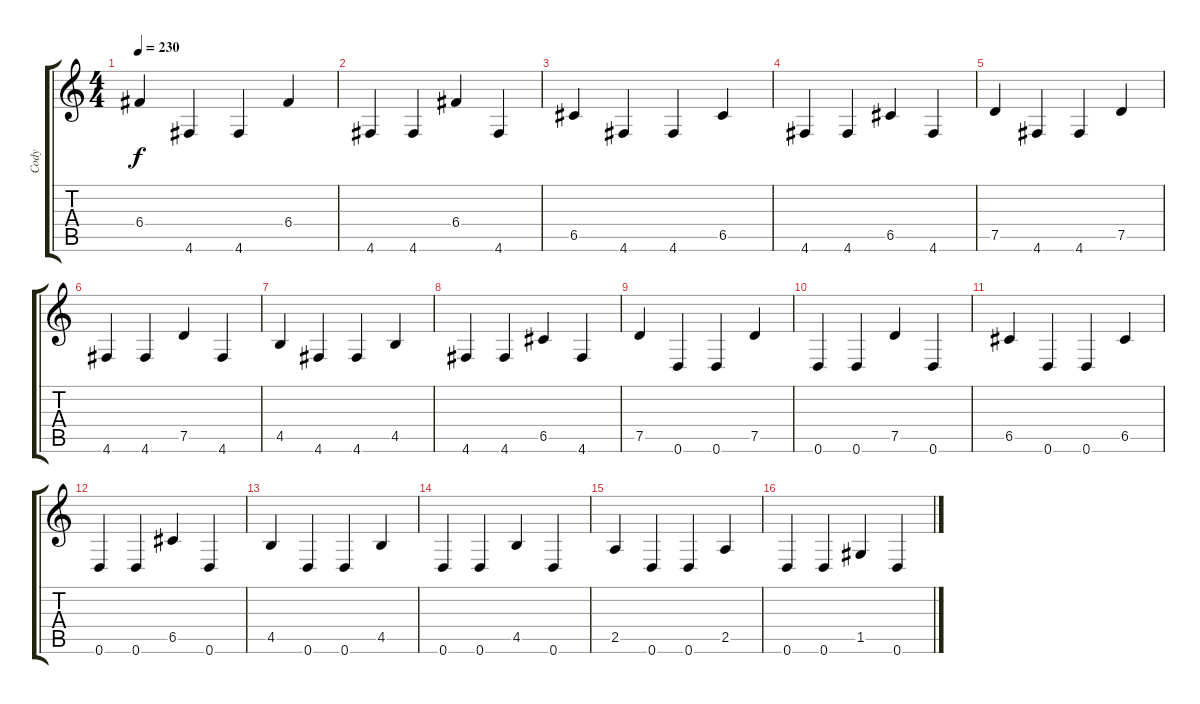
\track ("Cody" "Cody") {instrument distortionguitar}
\staff {score tabs}
\tuning (D4 A3 F3 C3 G2 D2) {hide}
\ts (4 4)
\tempo 230
\clef g2
\ks c
6.4.4{dy f} 4.6.4 4.6.4 6.4.4 |
4.6.4 4.6.4 6.4.4 4.6.4 |
6.5.4 4.6.4 4.6.4 6.5.4 |
4.6.4 4.6.4 6.5.4 4.6.4 |
7.5.4 4.6.4 4.6.4 7.5.4 |
4.6.4 4.6.4 7.5.4 4.6.4 |
4.5.4 4.6.4 4.6.4 4.5.4 |
4.6.4 4.6.4 6.5.4 4.6.4 |
7.5.4 0.6.4 0.6.4 7.5.4 |
0.6.4 0.6.4 7.5.4 0.6.4 |
6.5.4 0.6.4 0.6.4 6.5.4 |
0.6.4 0.6.4 6.5.4 0.6.4 |
4.5.4 0.6.4 0.6.4 4.5.4 |
0.6.4 0.6.4 4.5.4 0.6.4 |
2.5.4 0.6.4 0.6.4 2.5.4 |
0.6.4 0.6.4 1.5.4 0.6.4
